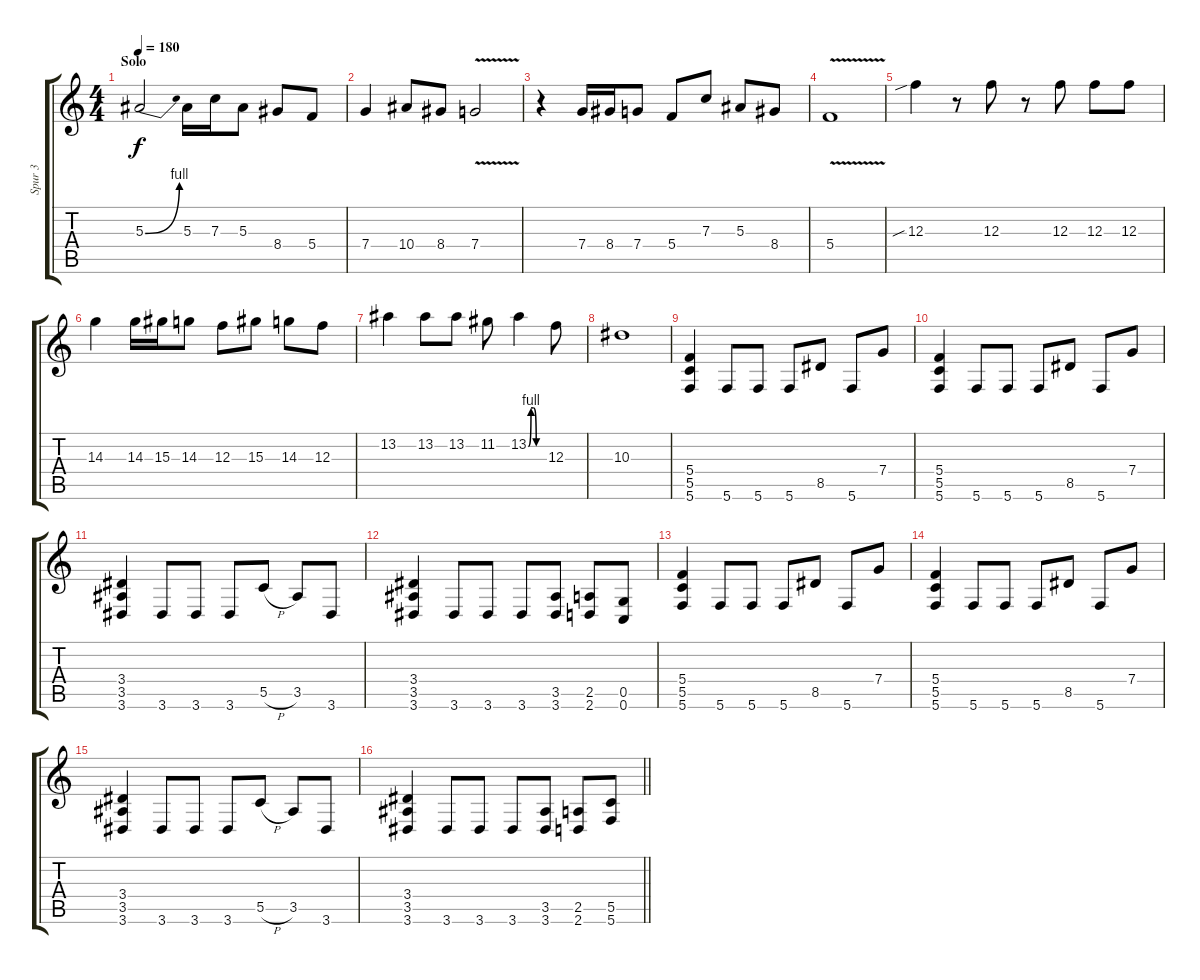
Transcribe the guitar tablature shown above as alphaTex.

\track ("Spur 3" "Spur 3") {instrument distortionguitar}
\staff {score tabs}
\tuning (D4 A3 F3 C3 G2 C2) {hide}
\ts (4 4)
\section ("" "Solo")
\tempo 180
\clef g2
\ks c
5.3{be (bend 0 0 60 4)}.2{dy f} 5.3.16 7.3.16 5.3.8 8.4.8 5.4.8 |
7.4.4 10.4.8 8.4.8 7.4{v}.2 |
r.4 7.4.16 8.4.16 7.4.8 5.4.8 7.3.8 5.3.8 8.4.8 |
5.4{v}.1 |
12.3{sib}.4 r.8 12.3.8 r.8 12.3.8 12.3.8 12.3.8 |
14.3.4 14.3.16 15.3.16 14.3.8 12.3.8 15.3.8 14.3.8 12.3.8 |
13.2.4 13.2.8 13.2.8 11.2.8 13.2{be (custom 0 0 10 4 20 4 30 0 60 0)}.4 12.3.8 |
10.3.1 |
(5.4 5.5 5.6).4 5.6.8 5.6.8 5.6.8 8.5.8 5.6.8 7.4.8 |
(5.4 5.5 5.6).4 5.6.8 5.6.8 5.6.8 8.5.8 5.6.8 7.4.8 |
(3.4 3.5 3.6).4 3.6.8 3.6.8 3.6.8 5.5{h}.8 3.5.8 3.6.8 |
(3.4 3.5 3.6).4 3.6.8 3.6.8 3.6.8 (3.5 3.6).8 (2.5 2.6).8 (0.5 0.6).8 |
(5.4 5.5 5.6).4 5.6.8 5.6.8 5.6.8 8.5.8 5.6.8 7.4.8 |
(5.4 5.5 5.6).4 5.6.8 5.6.8 5.6.8 8.5.8 5.6.8 7.4.8 |
(3.4 3.5 3.6).4 3.6.8 3.6.8 3.6.8 5.5{h}.8 3.5.8 3.6.8 |
\barLineRight lightlight
(3.4 3.5 3.6).4 3.6.8 3.6.8 3.6.8 (3.5 3.6).8 (2.5 2.6).8 (5.5 5.6).8
